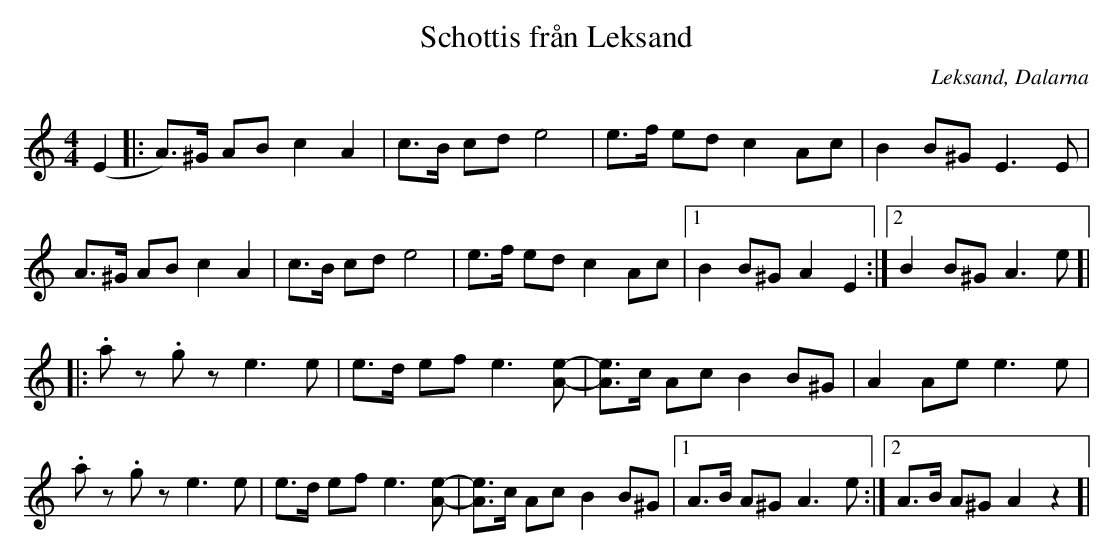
X:1
T:Schottis från Leksand
O:Leksand, Dalarna
M:4/4
L:1/8
K:Am
(E2|:A)>^G AB c2 A2|c>B cd e4|e>f ed c2 Ac|B2 B^G E3 E|
A>^G AB c2 A2|c>B cd e4|e>f ed c2 Ac|1B2 B^G A2 E2:|2B2 B^G A3 e]|
|:.az .gz e3e|e>d ef e3 [eA]-|[eA]>c Ac B2 B^G|A2 Ae e3e|
.az .gz e3e|e>d ef e3 [eA]-|[eA]>c Ac B2 B^G|1A>B A^G A3e:|2A>B A^G A2 z2]|
